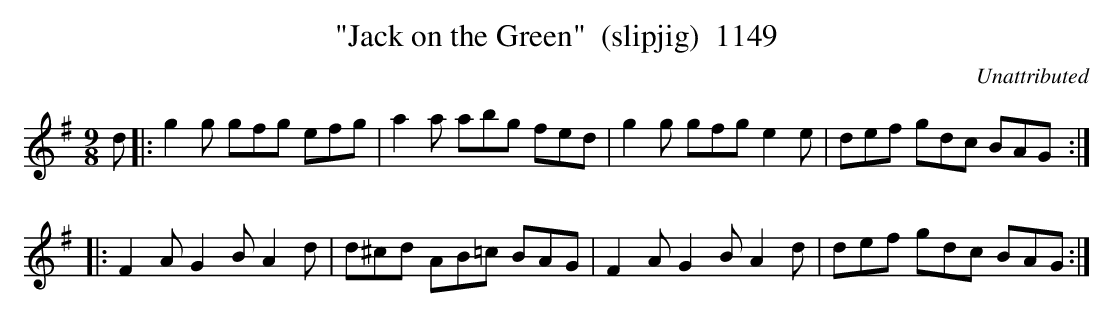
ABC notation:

X:1
T:"Jack on the Green"  (slipjig)  1149
C:Unattributed
BRENNAN July 2003 (HTTP://WWW.SOSYOURMOM.COM)
M:9/8
L:1/8
K:G
d|:g2g gfg efg|a2a abg fed|g2g gfg e2e|def gdc BAG:|
|:F2A G2B A2d|d^cd AB=c BAG|F2A G2B A2d|def gdc BAG:|
